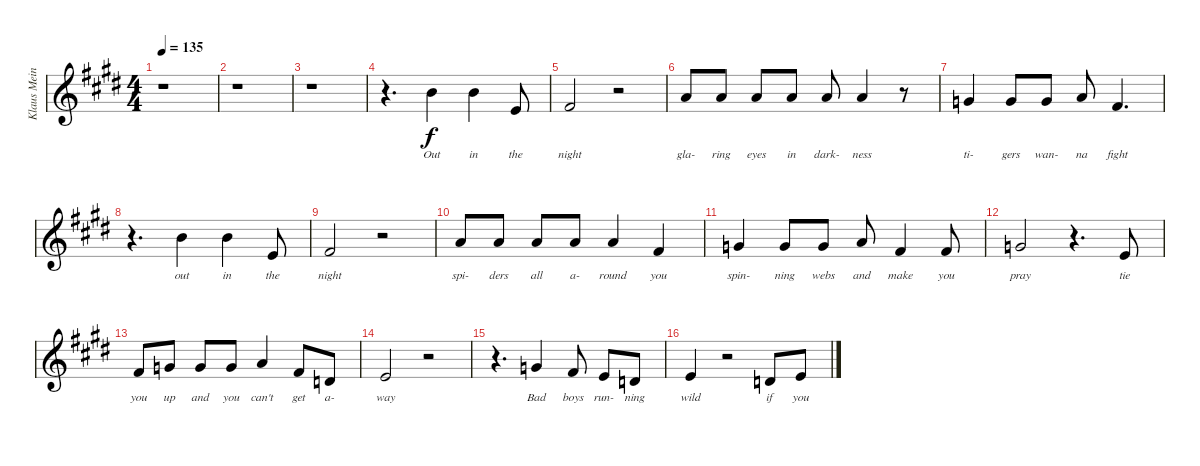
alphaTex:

\track ("Klaus Meine Vocals" "Klaus Mein") {instrument lead2sawtooth}
\staff {score}
\tuning (E4 B3 G3 D3 A2 E2) {hide}
\ts (4 4)
\tempo 135
\clef g2
\ks e
r.1{dy f} |
r.1 |
r.1 |
r.4{d} 12.2.4{lyrics (0 "Out") lyrics (1 "") lyrics (2 "") lyrics (3 "") lyrics (4 "")} 12.2.4{lyrics (0 "in") lyrics (1 "") lyrics (2 "") lyrics (3 "") lyrics (4 "")} 14.4.8{lyrics (0 "the") lyrics (1 "") lyrics (2 "") lyrics (3 "") lyrics (4 "")} |
11.3.2{lyrics (0 "night") lyrics (1 "") lyrics (2 "") lyrics (3 "") lyrics (4 "")} r.2 |
14.3.8{lyrics (0 "gla-") lyrics (1 "") lyrics (2 "") lyrics (3 "") lyrics (4 "")} 14.3.8{lyrics (0 "ring") lyrics (1 "") lyrics (2 "") lyrics (3 "") lyrics (4 "")} 14.3.8{lyrics (0 "eyes") lyrics (1 "") lyrics (2 "") lyrics (3 "") lyrics (4 "")} 14.3.8{lyrics (0 "in") lyrics (1 "") lyrics (2 "") lyrics (3 "") lyrics (4 "")} 14.3.8{lyrics (0 "dark-") lyrics (1 "") lyrics (2 "") lyrics (3 "") lyrics (4 "")} 14.3.4{lyrics (0 "ness") lyrics (1 "") lyrics (2 "") lyrics (3 "") lyrics (4 "")} r.8 |
12.3.4{lyrics (0 "ti-") lyrics (1 "") lyrics (2 "") lyrics (3 "") lyrics (4 "")} 12.3.8{lyrics (0 "gers") lyrics (1 "") lyrics (2 "") lyrics (3 "") lyrics (4 "")} 12.3.8{lyrics (0 "wan-") lyrics (1 "") lyrics (2 "") lyrics (3 "") lyrics (4 "")} 14.3.8{lyrics (0 "na") lyrics (1 "") lyrics (2 "") lyrics (3 "") lyrics (4 "")} 11.3.4{d lyrics (0 "fight") lyrics (1 "") lyrics (2 "") lyrics (3 "") lyrics (4 "")} |
r.4{d} 12.2.4{lyrics (0 "out") lyrics (1 "") lyrics (2 "") lyrics (3 "") lyrics (4 "")} 12.2.4{lyrics (0 "in") lyrics (1 "") lyrics (2 "") lyrics (3 "") lyrics (4 "")} 14.4.8{lyrics (0 "the") lyrics (1 "") lyrics (2 "") lyrics (3 "") lyrics (4 "")} |
11.3.2{lyrics (0 "night") lyrics (1 "") lyrics (2 "") lyrics (3 "") lyrics (4 "")} r.2 |
14.3.8{lyrics (0 "spi-") lyrics (1 "") lyrics (2 "") lyrics (3 "") lyrics (4 "")} 14.3.8{lyrics (0 "ders") lyrics (1 "") lyrics (2 "") lyrics (3 "") lyrics (4 "")} 14.3.8{lyrics (0 "all") lyrics (1 "") lyrics (2 "") lyrics (3 "") lyrics (4 "")} 14.3.8{lyrics (0 "a-") lyrics (1 "") lyrics (2 "") lyrics (3 "") lyrics (4 "")} 14.3.4{lyrics (0 "round") lyrics (1 "") lyrics (2 "") lyrics (3 "") lyrics (4 "")} 11.3.4{lyrics (0 "you") lyrics (1 "") lyrics (2 "") lyrics (3 "") lyrics (4 "")} |
12.3.4{lyrics (0 "spin-") lyrics (1 "") lyrics (2 "") lyrics (3 "") lyrics (4 "")} 12.3.8{lyrics (0 "ning") lyrics (1 "") lyrics (2 "") lyrics (3 "") lyrics (4 "")} 12.3.8{lyrics (0 "webs") lyrics (1 "") lyrics (2 "") lyrics (3 "") lyrics (4 "")} 14.3.8{lyrics (0 "and") lyrics (1 "") lyrics (2 "") lyrics (3 "") lyrics (4 "")} 11.3.4{lyrics (0 "make") lyrics (1 "") lyrics (2 "") lyrics (3 "") lyrics (4 "")} 11.3.8{lyrics (0 "you") lyrics (1 "") lyrics (2 "") lyrics (3 "") lyrics (4 "")} |
12.3.2{lyrics (0 "pray") lyrics (1 "") lyrics (2 "") lyrics (3 "") lyrics (4 "")} r.4{d} 14.4.8{lyrics (0 "tie") lyrics (1 "") lyrics (2 "") lyrics (3 "") lyrics (4 "")} |
11.3.8{lyrics (0 "you") lyrics (1 "") lyrics (2 "") lyrics (3 "") lyrics (4 "")} 12.3.8{lyrics (0 "up") lyrics (1 "") lyrics (2 "") lyrics (3 "") lyrics (4 "")} 12.3.8{lyrics (0 "and") lyrics (1 "") lyrics (2 "") lyrics (3 "") lyrics (4 "")} 12.3.8{lyrics (0 "you") lyrics (1 "") lyrics (2 "") lyrics (3 "") lyrics (4 "")} 14.3.4{lyrics (0 "can't") lyrics (1 "") lyrics (2 "") lyrics (3 "") lyrics (4 "")} 11.3.8{lyrics (0 "get") lyrics (1 "") lyrics (2 "") lyrics (3 "") lyrics (4 "")} 12.4.8{lyrics (0 "a-") lyrics (1 "") lyrics (2 "") lyrics (3 "") lyrics (4 "")} |
14.4.2{lyrics (0 "way") lyrics (1 "") lyrics (2 "") lyrics (3 "") lyrics (4 "")} r.2 |
r.4{d} 12.3.4{lyrics (0 "Bad") lyrics (1 "") lyrics (2 "") lyrics (3 "") lyrics (4 "")} 11.3.8{lyrics (0 "boys") lyrics (1 "") lyrics (2 "") lyrics (3 "") lyrics (4 "")} 14.4.8{lyrics (0 "run-") lyrics (1 "") lyrics (2 "") lyrics (3 "") lyrics (4 "")} 12.4.8{lyrics (0 "ning") lyrics (1 "") lyrics (2 "") lyrics (3 "") lyrics (4 "")} |
14.4.4{lyrics (0 "wild") lyrics (1 "") lyrics (2 "") lyrics (3 "") lyrics (4 "")} r.2 12.4.8{lyrics (0 "if") lyrics (1 "") lyrics (2 "") lyrics (3 "") lyrics (4 "")} 14.4.8{lyrics (0 "you") lyrics (1 "") lyrics (2 "") lyrics (3 "") lyrics (4 "")}
